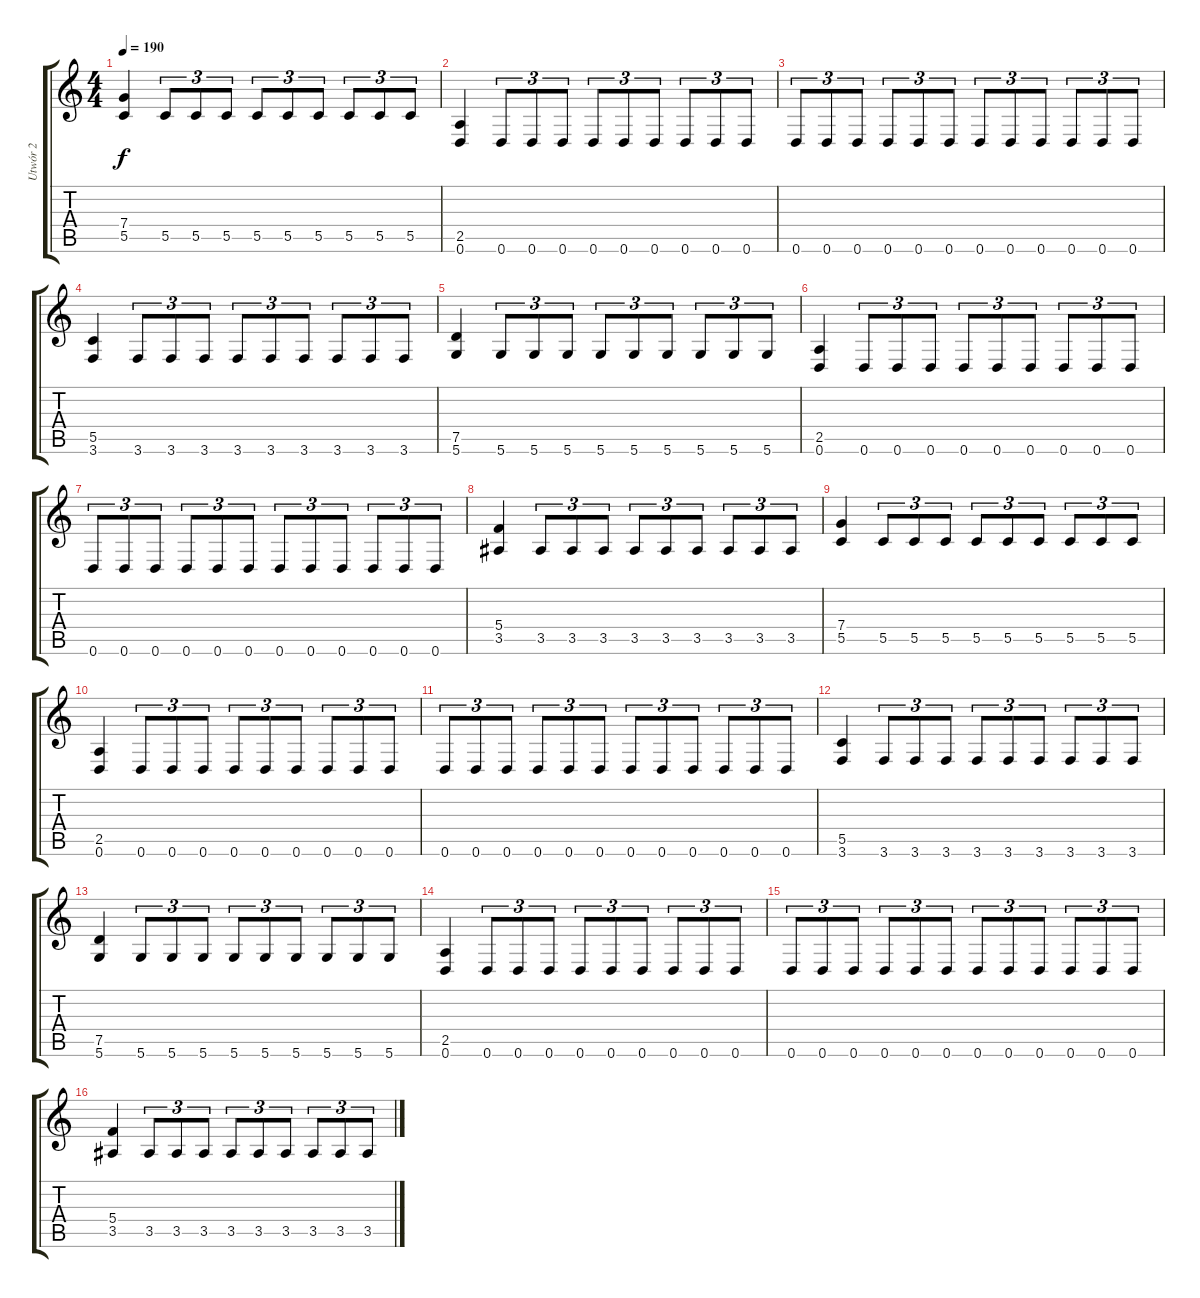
\track ("Utwór 2" "Utwór 2") {instrument distortionguitar}
\staff {score tabs}
\tuning (D4 A3 F3 C3 G2 D2) {hide}
\ts (4 4)
\tempo 190
\clef g2
\ks c
(7.4 5.5).4{dy f} 5.5.8{tu (3 2)} 5.5.8{tu (3 2)} 5.5.8{tu (3 2)} 5.5.8{tu (3 2)} 5.5.8{tu (3 2)} 5.5.8{tu (3 2)} 5.5.8{tu (3 2)} 5.5.8{tu (3 2)} 5.5.8{tu (3 2)} |
(2.5 0.6).4 0.6.8{tu (3 2)} 0.6.8{tu (3 2)} 0.6.8{tu (3 2)} 0.6.8{tu (3 2)} 0.6.8{tu (3 2)} 0.6.8{tu (3 2)} 0.6.8{tu (3 2)} 0.6.8{tu (3 2)} 0.6.8{tu (3 2)} |
0.6.8{tu (3 2)} 0.6.8{tu (3 2)} 0.6.8{tu (3 2)} 0.6.8{tu (3 2)} 0.6.8{tu (3 2)} 0.6.8{tu (3 2)} 0.6.8{tu (3 2)} 0.6.8{tu (3 2)} 0.6.8{tu (3 2)} 0.6.8{tu (3 2)} 0.6.8{tu (3 2)} 0.6.8{tu (3 2)} |
(5.5 3.6).4 3.6.8{tu (3 2)} 3.6.8{tu (3 2)} 3.6.8{tu (3 2)} 3.6.8{tu (3 2)} 3.6.8{tu (3 2)} 3.6.8{tu (3 2)} 3.6.8{tu (3 2)} 3.6.8{tu (3 2)} 3.6.8{tu (3 2)} |
(7.5 5.6).4 5.6.8{tu (3 2)} 5.6.8{tu (3 2)} 5.6.8{tu (3 2)} 5.6.8{tu (3 2)} 5.6.8{tu (3 2)} 5.6.8{tu (3 2)} 5.6.8{tu (3 2)} 5.6.8{tu (3 2)} 5.6.8{tu (3 2)} |
(2.5 0.6).4 0.6.8{tu (3 2)} 0.6.8{tu (3 2)} 0.6.8{tu (3 2)} 0.6.8{tu (3 2)} 0.6.8{tu (3 2)} 0.6.8{tu (3 2)} 0.6.8{tu (3 2)} 0.6.8{tu (3 2)} 0.6.8{tu (3 2)} |
0.6.8{tu (3 2)} 0.6.8{tu (3 2)} 0.6.8{tu (3 2)} 0.6.8{tu (3 2)} 0.6.8{tu (3 2)} 0.6.8{tu (3 2)} 0.6.8{tu (3 2)} 0.6.8{tu (3 2)} 0.6.8{tu (3 2)} 0.6.8{tu (3 2)} 0.6.8{tu (3 2)} 0.6.8{tu (3 2)} |
(5.4 3.5).4 3.5.8{tu (3 2)} 3.5.8{tu (3 2)} 3.5.8{tu (3 2)} 3.5.8{tu (3 2)} 3.5.8{tu (3 2)} 3.5.8{tu (3 2)} 3.5.8{tu (3 2)} 3.5.8{tu (3 2)} 3.5.8{tu (3 2)} |
(7.4 5.5).4 5.5.8{tu (3 2)} 5.5.8{tu (3 2)} 5.5.8{tu (3 2)} 5.5.8{tu (3 2)} 5.5.8{tu (3 2)} 5.5.8{tu (3 2)} 5.5.8{tu (3 2)} 5.5.8{tu (3 2)} 5.5.8{tu (3 2)} |
(2.5 0.6).4 0.6.8{tu (3 2)} 0.6.8{tu (3 2)} 0.6.8{tu (3 2)} 0.6.8{tu (3 2)} 0.6.8{tu (3 2)} 0.6.8{tu (3 2)} 0.6.8{tu (3 2)} 0.6.8{tu (3 2)} 0.6.8{tu (3 2)} |
0.6.8{tu (3 2)} 0.6.8{tu (3 2)} 0.6.8{tu (3 2)} 0.6.8{tu (3 2)} 0.6.8{tu (3 2)} 0.6.8{tu (3 2)} 0.6.8{tu (3 2)} 0.6.8{tu (3 2)} 0.6.8{tu (3 2)} 0.6.8{tu (3 2)} 0.6.8{tu (3 2)} 0.6.8{tu (3 2)} |
(5.5 3.6).4 3.6.8{tu (3 2)} 3.6.8{tu (3 2)} 3.6.8{tu (3 2)} 3.6.8{tu (3 2)} 3.6.8{tu (3 2)} 3.6.8{tu (3 2)} 3.6.8{tu (3 2)} 3.6.8{tu (3 2)} 3.6.8{tu (3 2)} |
(7.5 5.6).4 5.6.8{tu (3 2)} 5.6.8{tu (3 2)} 5.6.8{tu (3 2)} 5.6.8{tu (3 2)} 5.6.8{tu (3 2)} 5.6.8{tu (3 2)} 5.6.8{tu (3 2)} 5.6.8{tu (3 2)} 5.6.8{tu (3 2)} |
(2.5 0.6).4 0.6.8{tu (3 2)} 0.6.8{tu (3 2)} 0.6.8{tu (3 2)} 0.6.8{tu (3 2)} 0.6.8{tu (3 2)} 0.6.8{tu (3 2)} 0.6.8{tu (3 2)} 0.6.8{tu (3 2)} 0.6.8{tu (3 2)} |
0.6.8{tu (3 2)} 0.6.8{tu (3 2)} 0.6.8{tu (3 2)} 0.6.8{tu (3 2)} 0.6.8{tu (3 2)} 0.6.8{tu (3 2)} 0.6.8{tu (3 2)} 0.6.8{tu (3 2)} 0.6.8{tu (3 2)} 0.6.8{tu (3 2)} 0.6.8{tu (3 2)} 0.6.8{tu (3 2)} |
(5.4 3.5).4 3.5.8{tu (3 2)} 3.5.8{tu (3 2)} 3.5.8{tu (3 2)} 3.5.8{tu (3 2)} 3.5.8{tu (3 2)} 3.5.8{tu (3 2)} 3.5.8{tu (3 2)} 3.5.8{tu (3 2)} 3.5.8{tu (3 2)}
